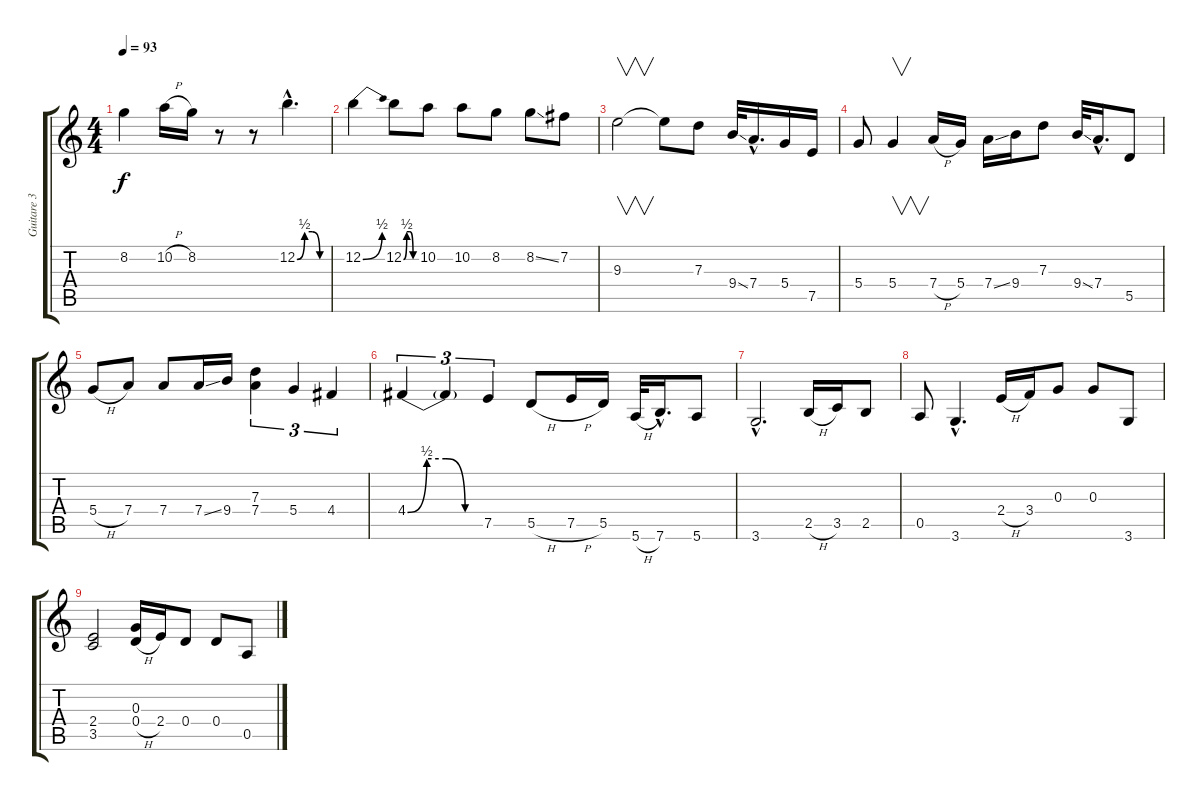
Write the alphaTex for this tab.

\track ("Guitare 3" "Guitare 3") {instrument acousticguitarsteel}
\staff {score tabs}
\tuning (E4 B3 G3 D3 A2 E2) {hide}
\ts (4 4)
\tempo 93
\clef g2
\ks c
8.2{t}.4{dy f} 10.2{h}.16 8.2.16 r.8 r.8 12.2{be (custom 0 0 15 2 30 2 45 0 60 0) hac}.4{d} |
12.2{be (bend 0 0 60 2)}.4 12.2{be (custom 0 0 15 2 30 2 45 0 60 0)}.8 10.2.8 10.2.8 8.2.8 8.2{ss}.8 7.2.8 |
9.3.2{v} 9.3{t}.8 7.3.8 9.4{ss}.32 7.4{hac}.16{d} 5.4.16 7.5.16 |
5.4.8 5.4.4{v} 7.4{h}.16 5.4.16 7.4{ss}.16 9.4.16 7.3.8 9.4{ss}.32 7.4{hac}.16{d} 5.5.8 |
5.4{h}.8 7.4.8 7.4.8 7.4{ss}.16 9.4.16 (7.3 7.4).4{tu (3 2)} 5.4.4{tu (3 2)} 4.4.4{tu (3 2)} |
4.4{be (custom 0 0 15 2 30 2 45 0 60 0)}.4{tu (3 2)} 4.4{t}.4{tu (3 2)} 7.5.4{tu (3 2)} 5.5{h}.8 7.5{h}.16 5.5.16 5.6{h}.32 7.6{hac}.16{d} 5.6.8 |
3.6{hac}.2{d} 2.5{h}.16 3.5.16 2.5.8 |
0.5.8 3.6{hac}.4{d} 2.4{h}.16 3.4.16 0.3.8 0.3.8 3.6.8 |
(2.4 3.5).2 (0.3 0.4{h}).16 2.4.16 0.4.8 0.4.8 0.5.8
